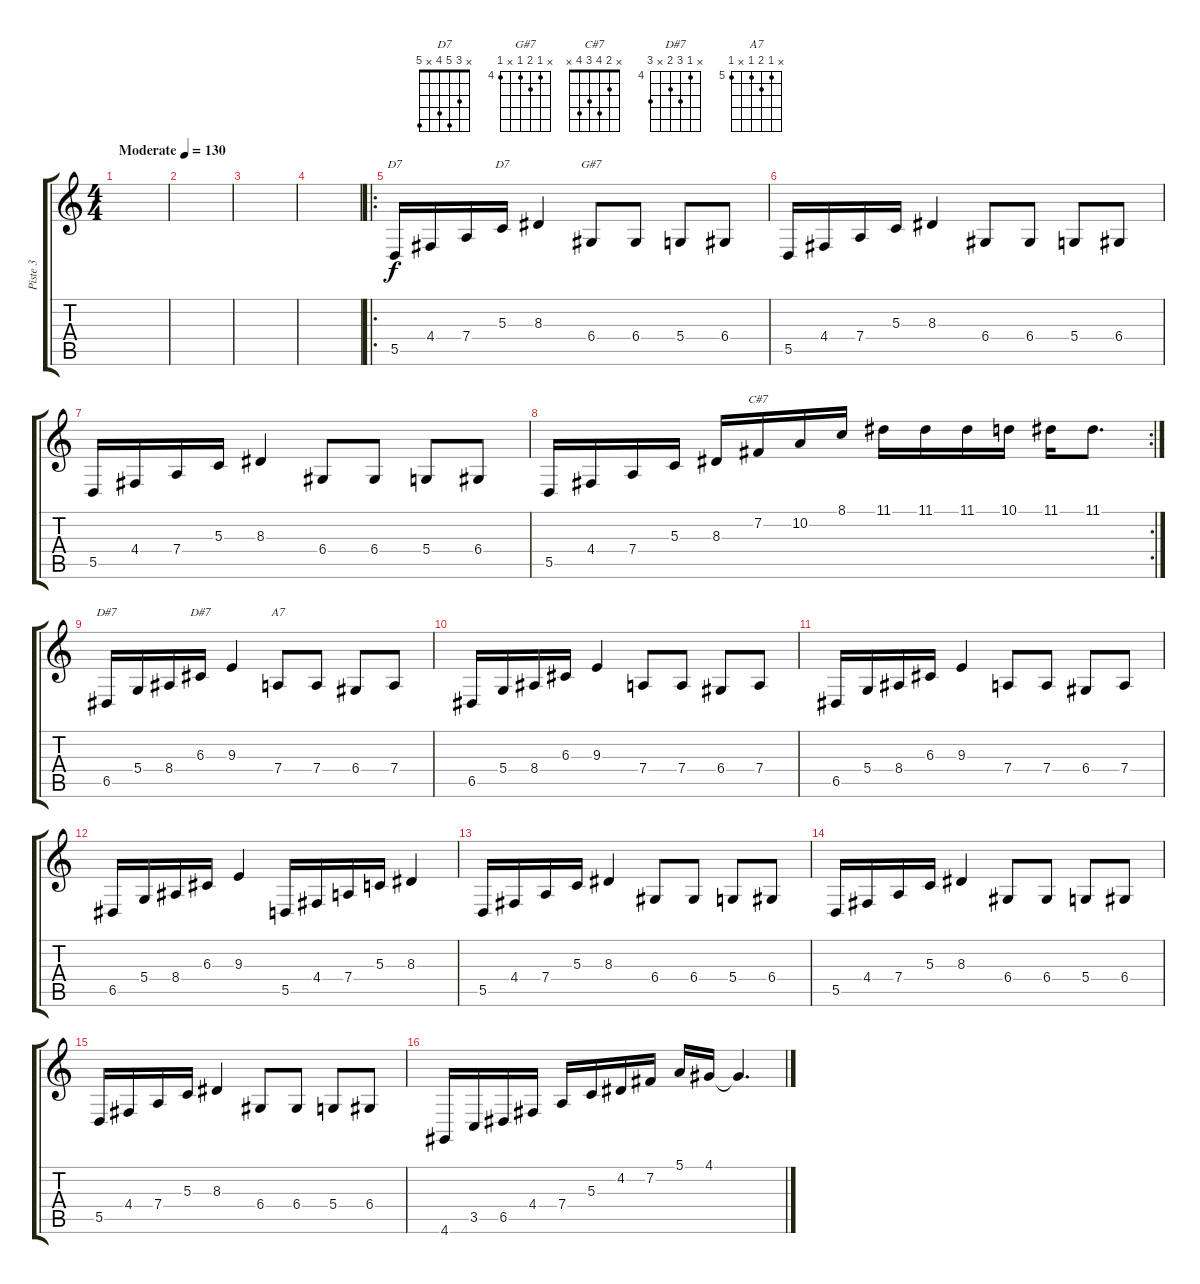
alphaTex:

\track ("Piste 3" "Piste 3") {instrument clarinet}
\staff {score tabs}
\tuning (E4 B3 G3 D3 A2 E2) {hide}
\chord ("D7" x 3 5 4 5 x)
\chord ("D7" x 3 5 4 x 5)
\chord ("G#7" x 4 5 4 x 4) {firstfret 4}
\chord ("C#7" x 2 4 3 4 x)
\chord ("D#7" x 4 6 5 6 x) {firstfret 4}
\chord ("D#7" x 4 6 5 x 6) {firstfret 4}
\chord ("A7" x 5 6 5 x 5) {firstfret 5}
\ts (4 4)
\tempo (130 "Moderate")
\clef g2
\ks c
|
|
|
|
\ro
5.5.16{ch "D7"} 4.4.16 7.4.16 5.3.16{ch "D7"} 8.3.4 6.4.8{ch "G#7"} 6.4.8 5.4.8 6.4.8 |
5.5.16 4.4.16 7.4.16 5.3.16 8.3.4 6.4.8 6.4.8 5.4.8 6.4.8 |
5.5.16 4.4.16 7.4.16 5.3.16 8.3.4 6.4.8 6.4.8 5.4.8 6.4.8 |
\rc 2
5.5.16 4.4.16 7.4.16 5.3.16 8.3.16 7.2.16{ch "C#7"} 10.2.16 8.1.16 11.1.16 11.1.16 11.1.16 10.1.16 11.1.16 11.1.8{d} |
6.5.16{ch "D#7"} 5.4.16 8.4.16 6.3.16{ch "D#7"} 9.3.4 7.4.8{ch "A7"} 7.4.8 6.4.8 7.4.8 |
6.5.16 5.4.16 8.4.16 6.3.16 9.3.4 7.4.8 7.4.8 6.4.8 7.4.8 |
6.5.16 5.4.16 8.4.16 6.3.16 9.3.4 7.4.8 7.4.8 6.4.8 7.4.8 |
6.5.16 5.4.16 8.4.16 6.3.16 9.3.4 5.5.16 4.4.16 7.4.16 5.3.16 8.3.4 |
5.5.16 4.4.16 7.4.16 5.3.16 8.3.4 6.4.8 6.4.8 5.4.8 6.4.8 |
5.5.16 4.4.16 7.4.16 5.3.16 8.3.4 6.4.8 6.4.8 5.4.8 6.4.8 |
5.5.16 4.4.16 7.4.16 5.3.16 8.3.4 6.4.8 6.4.8 5.4.8 6.4.8 |
4.6.16 3.5.16 6.5.16 4.4.16 7.4.16 5.3.16 4.2.16 7.2.16 5.1.16 4.1.16 4.1{t}.4{d}
